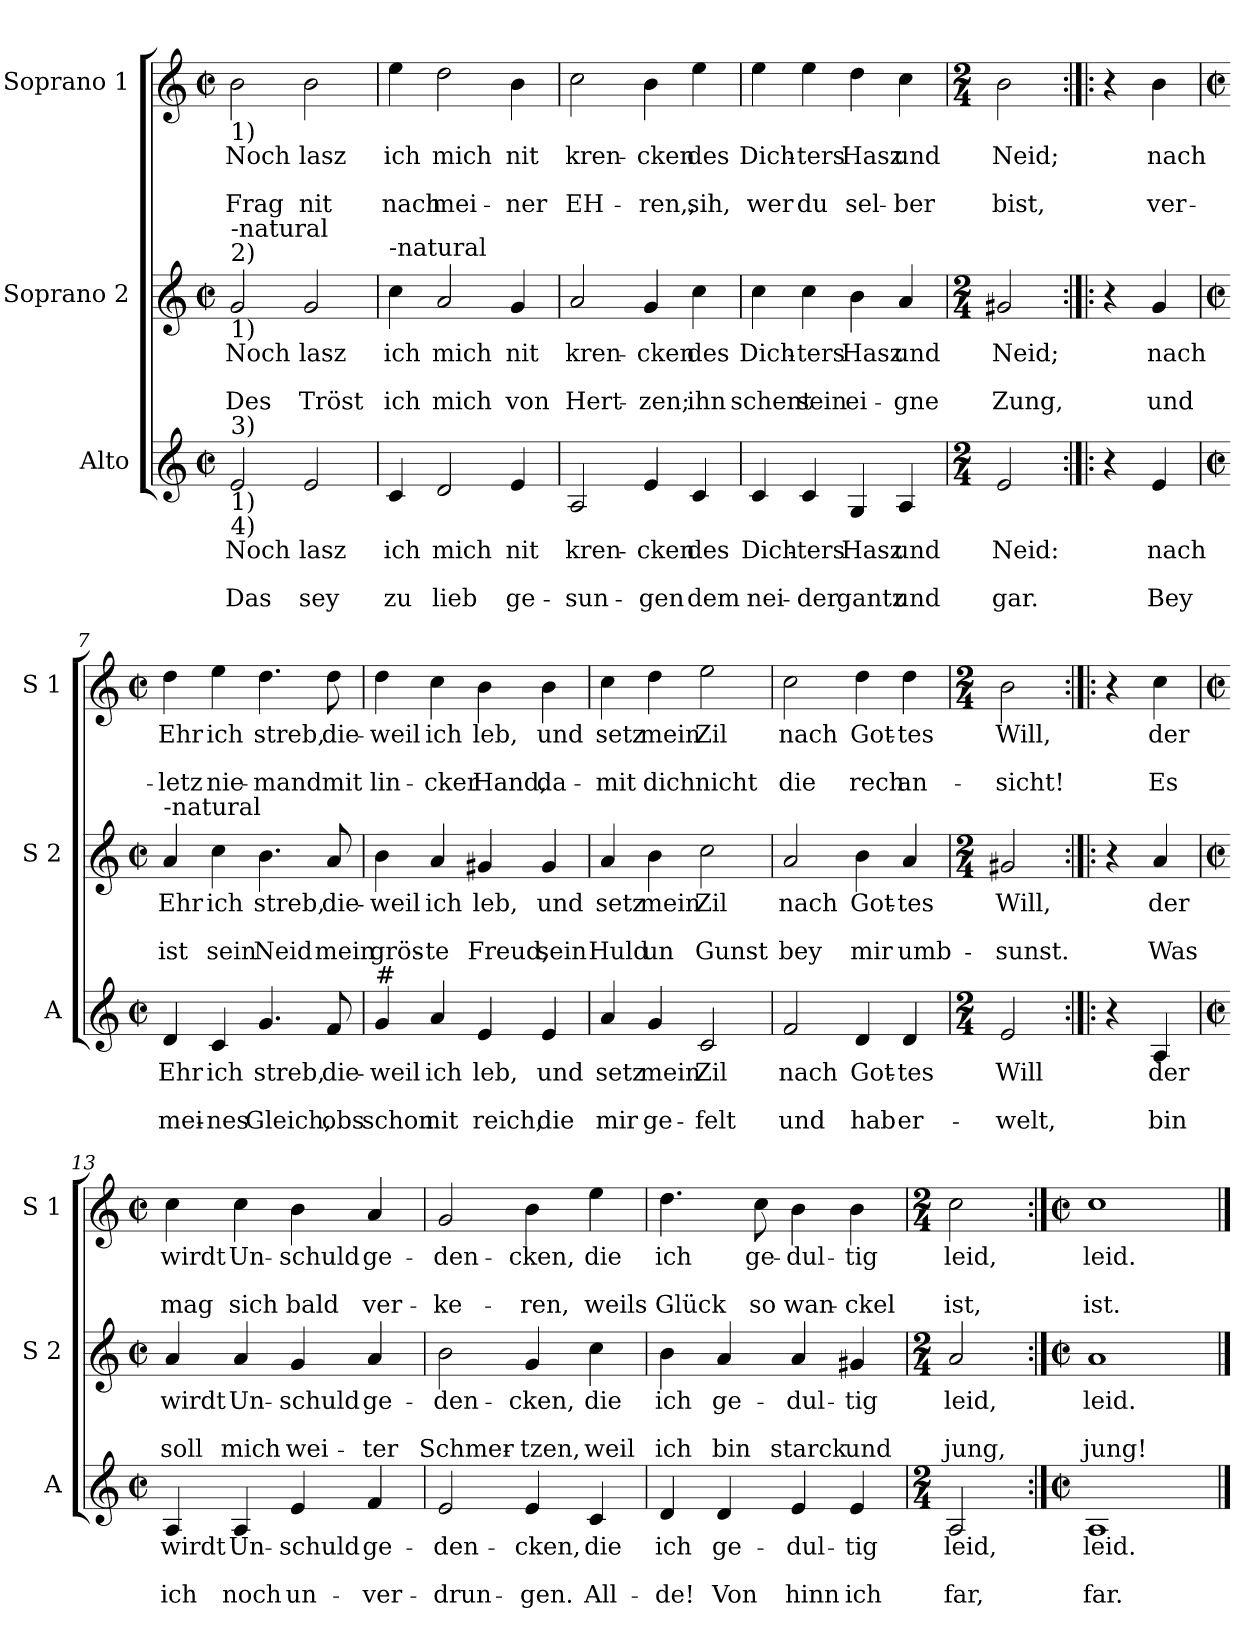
**kern	**text	**text	**text	**kern	**text	**text	**text	**kern	**text	**text	**text
*part3	*part3	*part3	*part3	*part2	*part2	*part2	*part2	*part1	*part1	*part1	*part1
*staff3	*staff3	*staff3	*staff3	*staff2	*staff2	*staff2	*staff2	*staff1	*staff1	*staff1	*staff1
*I"Alto	*	*	*	*I"Soprano 2	*	*	*	*I"Soprano 1	*	*	*
*I'A	*	*	*	*I'S 2	*	*	*	*I'S 1	*	*	*
*clefG2	*	*	*	*clefG2	*	*	*	*clefG2	*	*	*
*k[]	*	*	*	*k[]	*	*	*	*k[]	*	*	*
*C:	*	*	*	*C:	*	*	*	*C:	*	*	*
*M2/2	*	*	*	*M2/2	*	*	*	*M2/2	*	*	*
*met(c|)	*	*	*	*met(c|)	*	*	*	*met(c|)	*	*	*
=1	=1	=1	=1	=1	=1	=1	=1	=1	=1	=1	=1
!	!	!	!	!	!	!	!	!LO:TX:b:t=1)	!	!	!
!	!	!	!	!LO:TX:a:t=2)	!	!	!	!	!	!	!
!	!	!	!	!LO:TX:b:t=1)	!	!	!	!	!	!	!
!	!	!	!	!LO:TX:a:t=-natural	!	!	!	!	!	!	!
!LO:TX:a:t=3)	!	!	!	!	!	!	!	!	!	!	!
!LO:TX:b:t=1)	!	!	!	!	!	!	!	!	!	!	!
!LO:TX:b:t=4)	!	!	!	!	!	!	!	!	!	!	!
!	!LO:LY:b	!	!LO:LY:b	!	!LO:LY:b	!	!LO:LY:b	!	!LO:LY:b	!	!LO:LY:b
2e/	Noch	.	Das	2g/	Noch	.	Des	2b\	Noch	.	Frag
!	!LO:LY:b	!	!LO:LY:b	!	!LO:LY:b	!	!LO:LY:b	!	!LO:LY:b	!	!LO:LY:b
2e/	lasz	.	sey	2g/	lasz	.	Tröst	2b\	lasz	.	nit
=2	=2	=2	=2	=2	=2	=2	=2	=2	=2	=2	=2
!	!	!	!	!LO:TX:a:t=-natural	!	!	!	!	!	!	!
!	!LO:LY:b	!	!LO:LY:b	!	!LO:LY:b	!	!LO:LY:b	!	!LO:LY:b	!	!LO:LY:b
4c/	ich	.	zu	4cc\	ich	.	ich	4ee\	ich	.	nach
!	!LO:LY:b	!	!LO:LY:b	!	!LO:LY:b	!	!LO:LY:b	!	!LO:LY:b	!	!LO:LY:b
2d/	mich	.	lieb	2a/	mich	.	mich	2dd\	mich	.	mei-
!	!LO:LY:b	!	!LO:LY:b	!	!LO:LY:b	!	!LO:LY:b	!	!LO:LY:b	!	!LO:LY:b
4e/	nit	.	ge-	4g/	nit	.	von	4b\	nit	.	-ner
=3	=3	=3	=3	=3	=3	=3	=3	=3	=3	=3	=3
!	!LO:LY:b	!	!LO:LY:b	!	!LO:LY:b	!	!LO:LY:b	!	!LO:LY:b	!	!LO:LY:b
2A/	kren-	.	-sun-	2a/	kren-	.	Hert-	2cc\	kren-	.	EH-
!	!LO:LY:b	!	!LO:LY:b	!	!LO:LY:b	!	!LO:LY:b	!	!LO:LY:b	!	!LO:LY:b
4e/	-cken	.	-gen	4g/	-cken	.	-zen;	4b\	-cken	.	-ren,,
!	!LO:LY:b	!	!LO:LY:b	!	!LO:LY:b	!	!LO:LY:b	!	!LO:LY:b	!	!LO:LY:b
4c/	des	.	dem	4cc\	des	.	ihn	4ee\	des	.	sih,
=4	=4	=4	=4	=4	=4	=4	=4	=4	=4	=4	=4
!	!LO:LY:b	!	!LO:LY:b	!	!LO:LY:b	!	!LO:LY:b	!	!LO:LY:b	!	!LO:LY:b
4c/	Dich-	.	nei-	4cc\	Dich-	.	schent	4ee\	Dich-	.	wer
!	!LO:LY:b	!	!LO:LY:b	!	!LO:LY:b	!	!LO:LY:b	!	!LO:LY:b	!	!LO:LY:b
4c/	-ters	.	-der	4cc\	-ters	.	sein	4ee\	-ters	.	du
!	!LO:LY:b	!	!LO:LY:b	!	!LO:LY:b	!	!LO:LY:b	!	!LO:LY:b	!	!LO:LY:b
4G/	Hasz	.	gantz	4b\	Hasz	.	ei-	4dd\	Hasz	.	sel-
!	!LO:LY:b	!	!LO:LY:b	!	!LO:LY:b	!	!LO:LY:b	!	!LO:LY:b	!	!LO:LY:b
4A/	und	.	und	4a/	und	.	-gne	4cc\	und	.	-ber
!!LO:LB:g=z
=5	=5	=5	=5	=5	=5	=5	=5	=5	=5	=5	=5
*M2/4	*	*	*	*M2/4	*	*	*	*M2/4	*	*	*
!	!LO:LY:b	!	!LO:LY:b	!	!LO:LY:b	!	!LO:LY:b	!	!LO:LY:b	!	!LO:LY:b
2e/	Neid:	.	gar.	2g#X/	Neid;	.	Zung,	2b\	Neid;	.	bist,
=6:|!|:	=6:|!|:	=6:|!|:	=6:|!|:	=6:|!|:	=6:|!|:	=6:|!|:	=6:|!|:	=6:|!|:	=6:|!|:	=6:|!|:	=6:|!|:
4r	.	.	.	4r	.	.	.	4r	.	.	.
!	!LO:LY:b	!	!LO:LY:b	!	!LO:LY:b	!	!LO:LY:b	!	!LO:LY:b	!	!LO:LY:b
4e/	nach	.	Bey	4g/	nach	.	und	4b\	nach	.	ver-
=7	=7	=7	=7	=7	=7	=7	=7	=7	=7	=7	=7
*M2/2	*	*	*	*M2/2	*	*	*	*M2/2	*	*	*
*met(c|)	*	*	*	*met(c|)	*	*	*	*met(c|)	*	*	*
!	!	!	!	!LO:TX:a:t=-natural	!	!	!	!	!	!	!
!	!LO:LY:b	!	!LO:LY:b	!	!LO:LY:b	!	!LO:LY:b	!	!LO:LY:b	!	!LO:LY:b
4d/	Ehr	.	mei-	4a/	Ehr	.	ist	4dd\	Ehr	.	-letz
!	!LO:LY:b	!	!LO:LY:b	!	!LO:LY:b	!	!LO:LY:b	!	!LO:LY:b	!	!LO:LY:b
4c/	ich	.	-nes	4cc\	ich	.	sein	4ee\	ich	.	nie-
!	!LO:LY:b	!	!LO:LY:b	!	!LO:LY:b	!	!LO:LY:b	!	!LO:LY:b	!	!LO:LY:b
4.g/	streb,	.	Gleich,	4.b\	streb,	.	Neid	4.dd\	streb,	.	-mand
!	!LO:LY:b	!	!LO:LY:b	!	!LO:LY:b	!	!LO:LY:b	!	!LO:LY:b	!	!LO:LY:b
8f/	die-	.	obs	8a/	die-	.	mein	8dd\	die-	.	mit
=8	=8	=8	=8	=8	=8	=8	=8	=8	=8	=8	=8
!LO:TX:a:t=#	!	!	!	!	!	!	!	!	!	!	!
!	!LO:LY:b	!	!LO:LY:b	!	!LO:LY:b	!	!LO:LY:b	!	!LO:LY:b	!	!LO:LY:b
4g/	-weil	.	schon	4b\	-weil	.	grös-	4dd\	-weil	.	lin-
!	!LO:LY:b	!	!LO:LY:b	!	!LO:LY:b	!	!LO:LY:b	!	!LO:LY:b	!	!LO:LY:b
4a/	ich	.	nit	4a/	ich	.	-te	4cc\	ich	.	-cker
!	!LO:LY:b	!	!LO:LY:b	!	!LO:LY:b	!	!LO:LY:b	!	!LO:LY:b	!	!LO:LY:b
4e/	leb,	.	reich,	4g#X/	leb,	.	Freud,	4b\	leb,	.	Hand,
!	!LO:LY:b	!	!LO:LY:b	!	!LO:LY:b	!	!LO:LY:b	!	!LO:LY:b	!	!LO:LY:b
4e/	und	.	die	4g#/	und	.	sein	4b\	und	.	da-
!!LO:PB:g=z
=9	=9	=9	=9	=9	=9	=9	=9	=9	=9	=9	=9
!	!LO:LY:b	!	!LO:LY:b	!	!LO:LY:b	!	!LO:LY:b	!	!LO:LY:b	!	!LO:LY:b
4a/	setz	.	mir	4a/	setz	.	Huld	4cc\	setz	.	-mit
!	!LO:LY:b	!	!LO:LY:b	!	!LO:LY:b	!	!LO:LY:b	!	!LO:LY:b	!	!LO:LY:b
4g/	mein	.	ge-	4b\	mein	.	un	4dd\	mein	.	dich
!	!LO:LY:b	!	!LO:LY:b	!	!LO:LY:b	!	!LO:LY:b	!	!LO:LY:b	!	!LO:LY:b
2c/	Zil	.	-felt	2cc\	Zil	.	Gunst	2ee\	Zil	.	nicht
=10	=10	=10	=10	=10	=10	=10	=10	=10	=10	=10	=10
!	!LO:LY:b	!	!LO:LY:b	!	!LO:LY:b	!	!LO:LY:b	!	!LO:LY:b	!	!LO:LY:b
2f/	nach	.	und	2a/	nach	.	bey	2cc\	nach	.	die
!	!LO:LY:b	!	!LO:LY:b	!	!LO:LY:b	!	!LO:LY:b	!	!LO:LY:b	!	!LO:LY:b
4d/	Got-	.	hab	4b\	Got-	.	mir	4dd\	Got-	.	rech
!	!LO:LY:b	!	!LO:LY:b	!	!LO:LY:b	!	!LO:LY:b	!	!LO:LY:b	!	!LO:LY:b
4d/	-tes	.	er-	4a/	-tes	.	umb-	4dd\	-tes	.	an-
=11	=11	=11	=11	=11	=11	=11	=11	=11	=11	=11	=11
*M2/4	*	*	*	*M2/4	*	*	*	*M2/4	*	*	*
!	!LO:LY:b	!	!LO:LY:b	!	!LO:LY:b	!	!LO:LY:b	!	!LO:LY:b	!	!LO:LY:b
2e/	Will	.	-welt,	2g#X/	Will,	.	-sunst.	2b\	Will,	.	-sicht!
=12:|!|:	=12:|!|:	=12:|!|:	=12:|!|:	=12:|!|:	=12:|!|:	=12:|!|:	=12:|!|:	=12:|!|:	=12:|!|:	=12:|!|:	=12:|!|:
4r	.	.	.	4r	.	.	.	4r	.	.	.
!	!LO:LY:b	!	!LO:LY:b	!	!LO:LY:b	!	!LO:LY:b	!	!LO:LY:b	!	!LO:LY:b
4A/	der	.	bin	4a/	der	.	Was	4cc\	der	.	Es
!!LO:LB:g=z
=13	=13	=13	=13	=13	=13	=13	=13	=13	=13	=13	=13
*M2/2	*	*	*	*M2/2	*	*	*	*M2/2	*	*	*
*met(c|)	*	*	*	*met(c|)	*	*	*	*met(c|)	*	*	*
!	!LO:LY:b	!	!LO:LY:b	!	!LO:LY:b	!	!LO:LY:b	!	!LO:LY:b	!	!LO:LY:b
4A/	wirdt	.	ich	4a/	wirdt	.	soll	4cc\	wirdt	.	mag
!	!LO:LY:b	!	!LO:LY:b	!	!LO:LY:b	!	!LO:LY:b	!	!LO:LY:b	!	!LO:LY:b
4A/	Un-	.	noch	4a/	Un-	.	mich	4cc\	Un-	.	sich
!	!LO:LY:b	!	!LO:LY:b	!	!LO:LY:b	!	!LO:LY:b	!	!LO:LY:b	!	!LO:LY:b
4e/	-schuld	.	un-	4g/	-schuld	.	wei-	4b\	-schuld	.	bald
!	!LO:LY:b	!	!LO:LY:b	!	!LO:LY:b	!	!LO:LY:b	!	!LO:LY:b	!	!LO:LY:b
4f/	ge-	.	-ver-	4a/	ge-	.	-ter	4a/	ge-	.	ver-
=14	=14	=14	=14	=14	=14	=14	=14	=14	=14	=14	=14
!	!LO:LY:b	!	!LO:LY:b	!	!LO:LY:b	!	!LO:LY:b	!	!LO:LY:b	!	!LO:LY:b
2e/	-den-	.	-drun-	2b\	-den-	.	Schmer-	2g/	-den-	.	-ke-
!	!LO:LY:b	!	!LO:LY:b	!	!LO:LY:b	!	!LO:LY:b	!	!LO:LY:b	!	!LO:LY:b
4e/	-cken,	.	-gen.	4g/	-cken,	.	-tzen,	4b\	-cken,	.	-ren,
!	!LO:LY:b	!	!LO:LY:b	!	!LO:LY:b	!	!LO:LY:b	!	!LO:LY:b	!	!LO:LY:b
4c/	die	.	All-	4cc\	die	.	weil	4ee\	die	.	weils
=15	=15	=15	=15	=15	=15	=15	=15	=15	=15	=15	=15
!	!LO:LY:b	!	!LO:LY:b	!	!LO:LY:b	!	!LO:LY:b	!	!LO:LY:b	!	!LO:LY:b
4d/	ich	.	-de!	4b\	ich	.	ich	4.dd\	ich	.	Glück
!	!LO:LY:b	!	!LO:LY:b	!	!LO:LY:b	!	!LO:LY:b	!	!	!	!
4d/	ge-	.	Von	4a/	ge-	.	bin	.	.	.	.
!	!	!	!	!	!	!	!	!	!LO:LY:b	!	!LO:LY:b
.	.	.	.	.	.	.	.	8cc\	ge-	.	so
!	!LO:LY:b	!	!LO:LY:b	!	!LO:LY:b	!	!LO:LY:b	!	!LO:LY:b	!	!LO:LY:b
4e/	-dul-	.	hinn	4a/	-dul-	.	starck	4b\	-dul-	.	wan-
!	!LO:LY:b	!	!LO:LY:b	!	!LO:LY:b	!	!LO:LY:b	!	!LO:LY:b	!	!LO:LY:b
4e/	-tig	.	ich	4g#X/	-tig	.	und	4b\	-tig	.	-ckel
=16	=16	=16	=16	=16	=16	=16	=16	=16	=16	=16	=16
*M2/4	*	*	*	*M2/4	*	*	*	*M2/4	*	*	*
!	!LO:LY:b	!	!LO:LY:b	!	!LO:LY:b	!	!LO:LY:b	!	!LO:LY:b	!	!LO:LY:b
2A/	leid,	.	far,	2a/	leid,	.	jung,	2cc\	leid,	.	ist,
=17:|!	=17:|!	=17:|!	=17:|!	=17:|!	=17:|!	=17:|!	=17:|!	=17:|!	=17:|!	=17:|!	=17:|!
*M2/2	*	*	*	*M2/2	*	*	*	*M2/2	*	*	*
*met(c|)	*	*	*	*met(c|)	*	*	*	*met(c|)	*	*	*
!	!LO:LY:b	!	!LO:LY:b	!	!LO:LY:b	!	!LO:LY:b	!	!LO:LY:b	!	!LO:LY:b
1A	leid.	.	far.	1a	leid.	.	jung!	1cc	leid.	.	ist.
==	==	==	==	==	==	==	==	==	==	==	==
*-	*-	*-	*-	*-	*-	*-	*-	*-	*-	*-	*-
